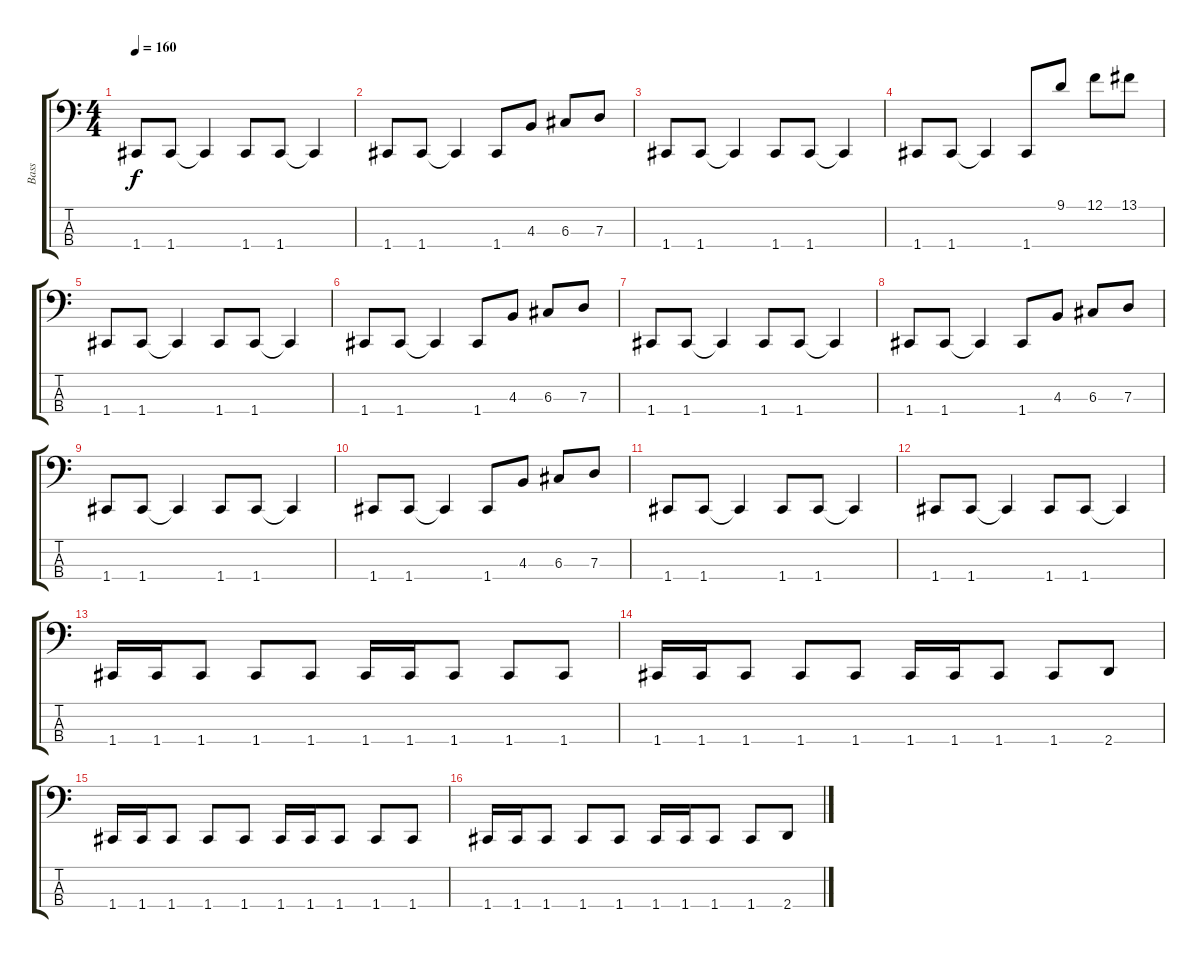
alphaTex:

\track ("Bass" "Bass") {instrument electricbasspick}
\staff {score tabs}
\tuning (F2 C2 G1 C1) {hide}
\ts (4 4)
\tempo 160
\clef f4
\ks c
1.4.8{dy f} 1.4.8 1.4{t}.4 1.4.8 1.4.8 1.4{t}.4 |
1.4.8 1.4.8 1.4{t}.4 1.4.8 4.3.8 6.3.8 7.3.8 |
1.4.8 1.4.8 1.4{t}.4 1.4.8 1.4.8 1.4{t}.4 |
1.4.8 1.4.8 1.4{t}.4 1.4.8 9.1.8 12.1.8 13.1.8 |
1.4.8 1.4.8 1.4{t}.4 1.4.8 1.4.8 1.4{t}.4 |
1.4.8 1.4.8 1.4{t}.4 1.4.8 4.3.8 6.3.8 7.3.8 |
1.4.8 1.4.8 1.4{t}.4 1.4.8 1.4.8 1.4{t}.4 |
1.4.8 1.4.8 1.4{t}.4 1.4.8 4.3.8 6.3.8 7.3.8 |
1.4.8 1.4.8 1.4{t}.4 1.4.8 1.4.8 1.4{t}.4 |
1.4.8 1.4.8 1.4{t}.4 1.4.8 4.3.8 6.3.8 7.3.8 |
1.4.8 1.4.8 1.4{t}.4 1.4.8 1.4.8 1.4{t}.4 |
1.4.8 1.4.8 1.4{t}.4 1.4.8 1.4.8 1.4{t}.4 |
1.4.16 1.4.16 1.4.8 1.4.8 1.4.8 1.4.16 1.4.16 1.4.8 1.4.8 1.4.8 |
1.4.16 1.4.16 1.4.8 1.4.8 1.4.8 1.4.16 1.4.16 1.4.8 1.4.8 2.4.8 |
1.4.16 1.4.16 1.4.8 1.4.8 1.4.8 1.4.16 1.4.16 1.4.8 1.4.8 1.4.8 |
1.4.16 1.4.16 1.4.8 1.4.8 1.4.8 1.4.16 1.4.16 1.4.8 1.4.8 2.4.8
